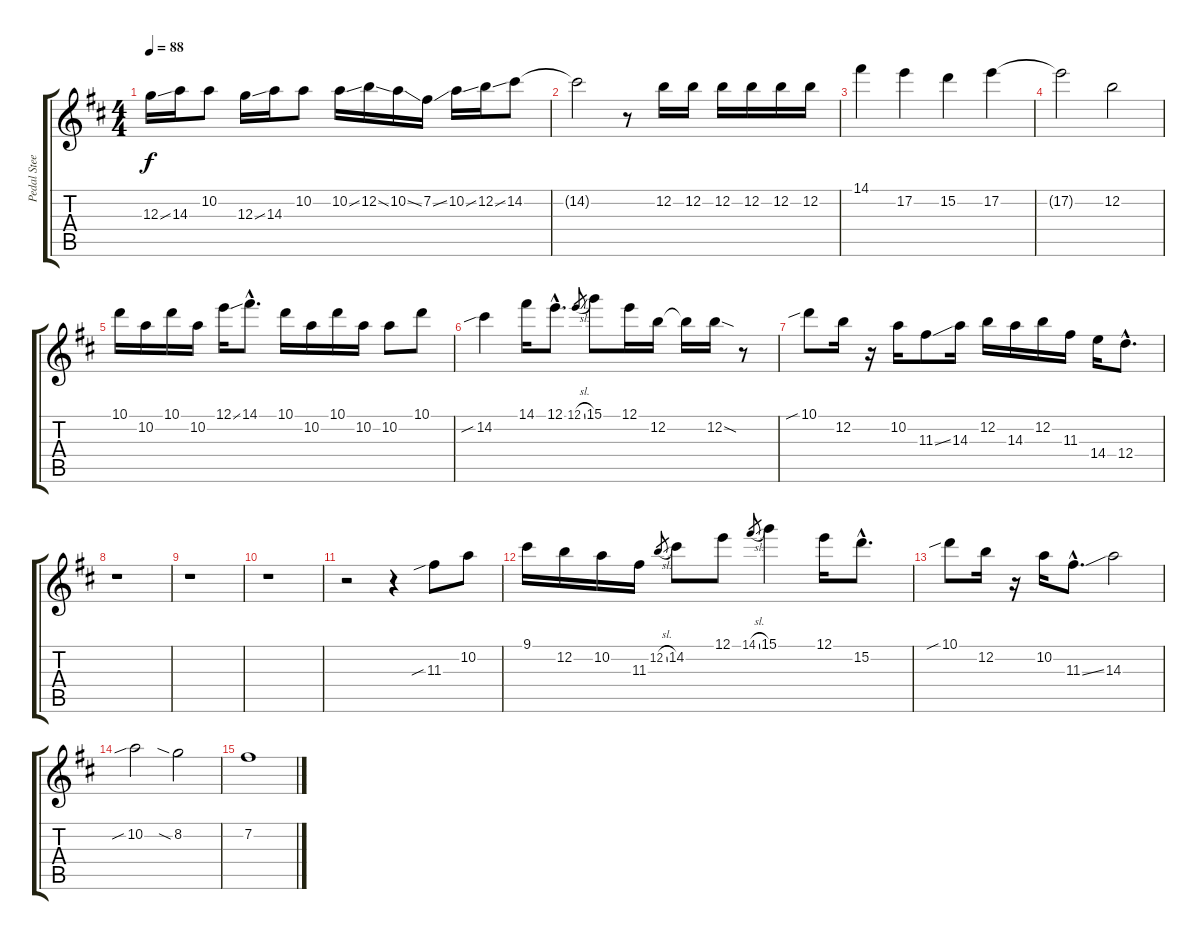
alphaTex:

\track ("Pedal Steel" "Pedal Stee") {instrument overdrivenguitar}
\staff {score tabs}
\tuning (E4 B3 G3 D3 A2 E2) {hide}
\ts (4 4)
\tempo 88
\clef g2
\ks d
12.3{ss}.16{dy f} 14.3.16 10.2.8 12.3{ss}.16 14.3.16 10.2.8 10.2{ss}.16 12.2{ss}.16 10.2{ss}.16 7.2{ss}.16 10.2{ss}.16 12.2{ss}.16 14.2.8 |
14.2{t}.2 r.8 12.2.16 12.2.16 12.2.16 12.2.16 12.2.16 12.2.16 |
14.1.4 17.2.4 15.2.4 17.2.4 |
17.2{t}.2 12.2.2 |
10.1.16 10.2.16 10.1.16 10.2.16 12.1{ss}.16 14.1{hac}.8{d} 10.1.16 10.2.16 10.1.16 10.2.16 10.2.8 10.1.8 |
14.2{sib}.4 14.1.16 12.1{hac}.8{d} 12.1{sl}.8{gr} 15.1.8 12.1.16 12.2.16 12.2{t}.16 12.2{sod}.16 r.8 |
10.1{sib}.8 12.2.16 r.16 10.2.16 11.3{ss}.8 14.3.16 12.2.16 14.3.16 12.2.16 11.3.16 14.4.16 12.4{hac}.8{d} |
r.1 |
r.1 |
r.1 |
r.2 r.4 11.3{sib}.8 10.2.8 |
9.1.16 12.2.16 10.2.16 11.3.16 12.2{sl}.8{gr} 14.2.8 12.1.8 14.1{sl}.8{gr} 15.1.4 12.1.16 15.2{hac}.8{d} |
10.1{sib}.8 12.2.16 r.16 10.2.16 11.3{ss hac}.8{d} 14.3.2 |
10.2{sib}.2 8.2{sia}.2 |
7.2.1
